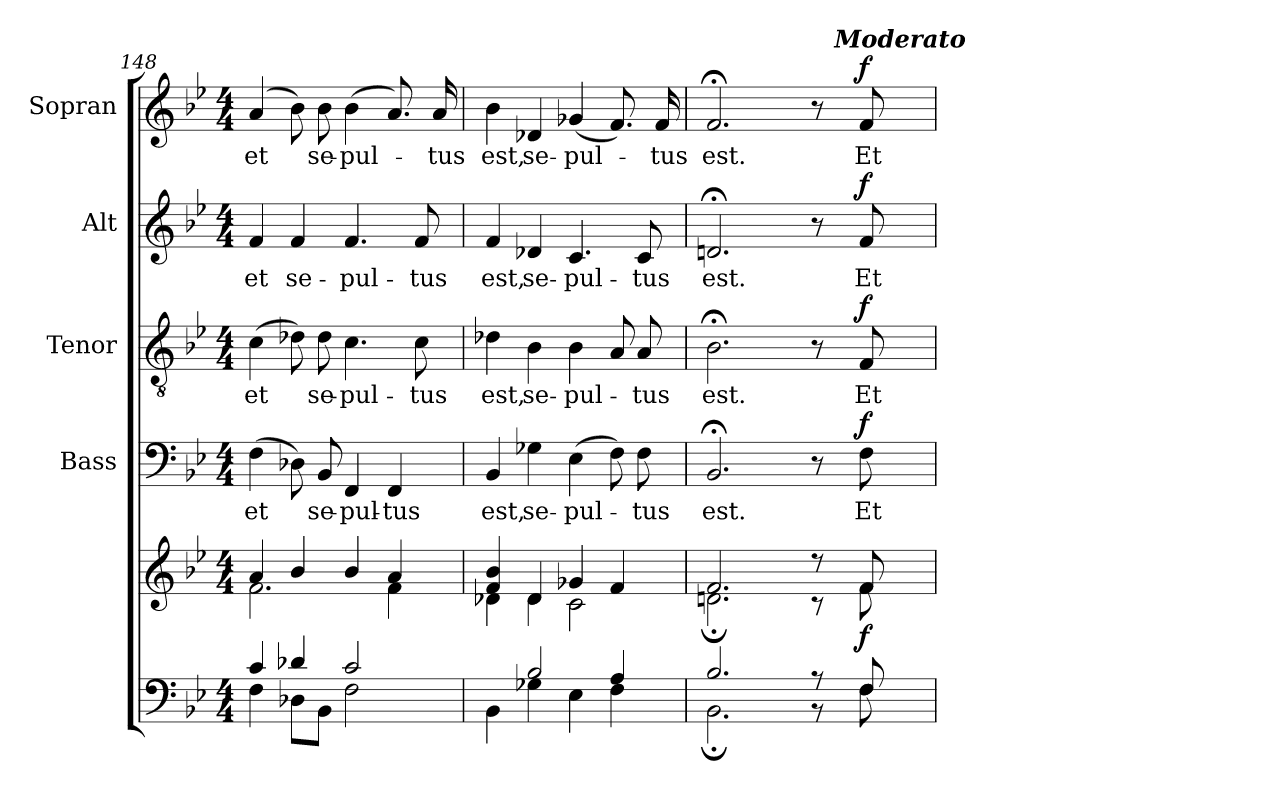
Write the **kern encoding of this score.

**kern	**kern	**dynam	**kern	**text	**dynam	**kern	**text	**dynam	**kern	**text	**dynam	**kern	**text	**dynam
*part5	*part5	*part5	*part4	*part4	*part4	*part3	*part3	*part3	*part2	*part2	*part2	*part1	*part1	*part1
*staff6	*staff5	*staff5/6	*staff4	*staff4	*staff4	*staff3	*staff3	*staff3	*staff2	*staff2	*staff2	*staff1	*staff1	*staff1
*	*	*	*I"Bass	*	*	*I"Tenor	*	*	*I"Alt	*	*	*I"Sopran	*	*
*	*	*	*I'B.	*	*	*I'T.	*	*	*I'A.	*	*	*I'S.	*	*
*clefF4	*clefG2	*	*clefF4	*	*	*clefGv2	*	*	*clefG2	*	*	*clefG2	*	*
*k[b-e-]	*k[b-e-]	*	*k[b-e-]	*	*	*k[b-e-]	*	*	*k[b-e-]	*	*	*k[b-e-]	*	*
*B-:	*B-:	*	*B-:	*	*	*B-:	*	*	*B-:	*	*	*B-:	*	*
*M4/4	*M4/4	*	*M4/4	*	*	*M4/4	*	*	*M4/4	*	*	*M4/4	*	*
=148	=148	=148	=148	=148	=148	=148	=148	=148	=148	=148	=148	=148	=148	=148
*^	*^	*	*	*	*	*	*	*	*	*	*	*	*	*
!	!	!	!	!	!	!LO:LY:b	!	!	!LO:LY:b	!	!	!LO:LY:b	!	!	!LO:LY:b	!
4c/	4F\	4a/	2.f\	.	(>4F\	et	.	(>4c\	et	.	4f/	et	.	(4a/	et	.
!	!	!	!	!	!	!	!	!	!	!	!	!LO:LY:b	!	!	!	!
4d-X/	8D-X\L	4b-/	.	.	8D-X\)	.	.	8d-X\)	.	.	4f/	se-	.	8b-\)	.	.
!	!	!	!	!	!	!LO:LY:b	!	!	!LO:LY:b	!	!	!	!	!	!LO:LY:b	!
.	8BB-\J	.	.	.	8BB-/	se-	.	8d-\	se-	.	.	.	.	8b-\	se-	.
!	!	!	!	!	!	!LO:LY:b	!	!	!LO:LY:b	!	!	!LO:LY:b	!	!	!LO:LY:b	!
2c/	2F\	4b-/	.	.	4FF/	-pul-	.	4.c\	-pul-	.	4.f/	-pul-	.	(>4b-\	-pul-	.
!	!	!	!	!	!	!LO:LY:b	!	!	!	!	!	!	!	!	!	!
.	.	4a/	4f\	.	4FF/	-tus	.	.	.	.	.	.	.	8.a/)	.	.
!	!	!	!	!	!	!	!	!	!LO:LY:b	!	!	!LO:LY:b	!	!	!	!
.	.	.	.	.	.	.	.	8c\	-tus	.	8f/	-tus	.	.	.	.
!	!	!	!	!	!	!	!	!	!	!	!	!	!	!	!LO:LY:b	!
.	.	.	.	.	.	.	.	.	.	.	.	.	.	16a/	-tus	.
=149	=149	=149	=149	=149	=149	=149	=149	=149	=149	=149	=149	=149	=149	=149	=149	=149
!	!	!	!	!	!	!LO:LY:b	!	!	!LO:LY:b	!	!	!LO:LY:b	!	!	!LO:LY:b	!
4ryy	4BB-\	4f/ 4b-/	4d-X\	.	4BB-/	est,	.	4d-X\	est,	.	4f/	est,	.	4b-\	est,	.
!	!	!	!	!	!	!LO:LY:b	!	!	!LO:LY:b	!	!	!LO:LY:b	!	!	!LO:LY:b	!
2B-/	4G-X\	4d-/	4d-\	.	4G-X\	se-	.	4B-\	se-	.	4d-X/	se-	.	4d-X/	se-	.
!	!	!	!	!	!	!LO:LY:b	!	!	!LO:LY:b	!	!	!LO:LY:b	!	!	!LO:LY:b	!
.	4E-\	4g-X/	2c\	.	(>4E-\	-pul-	.	4B-\	-pul-	.	4.c/	-pul-	.	(<4g-X/	-pul-	.
4A/	4F\	4f/	.	.	8F\)	.	.	8A/	.	.	.	.	.	8.f/)	.	.
!	!	!	!	!	!	!LO:LY:b	!	!	!LO:LY:b	!	!	!LO:LY:b	!	!	!	!
.	.	.	.	.	8F\	-tus	.	8A/	-tus	.	8c/	-tus	.	.	.	.
!	!	!	!	!	!	!	!	!	!	!	!	!	!	!	!LO:LY:b	!
.	.	.	.	.	.	.	.	.	.	.	.	.	.	16f/	-tus	.
!!LO:LB:g=z
=150	=150	=150	=150	=150	=150	=150	=150	=150	=150	=150	=150	=150	=150	=150	=150	=150
!	!	!	!	!	!	!LO:LY:b	!	!	!LO:LY:b	!	!	!LO:LY:b	!	!	!LO:LY:b	!
*	*	*	*	*	*	*	*	*	*	*	*	*	*	*^	*	*
2.B-/	2.BB-;\	2.f/	2.dn;<\	.	2.BB-;/	est.	.	2.B-;<\	est.	.	2.dn;</	est.	.	2.f;</	2ryy	est.	.
.	.	.	.	.	.	.	.	.	.	.	.	.	.	.	4ryy	.	.
8r	8r	8r	8r	.	8r	.	.	8r	.	.	8r	.	.	8r	16.ryy	.	.
!	!	!	!	!	!	!	!	!	!	!	!	!	!	!	!LO:TX:a:Bi:t=Moderato	!	!
.	.	.	.	.	.	.	.	.	.	.	.	.	.	.	8ryy	.	.
!	!	!	!	!LO:DY:b	!	!LO:LY:b	!LO:DY:a	!	!LO:LY:b	!LO:DY:a	!	!LO:LY:b	!LO:DY:a	!	!	!LO:LY:b	!LO:DY:a
8F/	8F\	8f/	8f\	f	8F\	Et	f	8F/	Et	f	8f/	Et	f	8f/	.	Et	f
.	.	.	.	.	.	.	.	.	.	.	.	.	.	.	32ryy	.	.
*v	*v	*	*	*	*	*	*	*	*	*	*	*	*	*v	*v	*	*
*	*v	*v	*	*	*	*	*	*	*	*	*	*	*	*	*
=	=	=	=	=	=	=	=	=	=	=	=	=	=	=
*-	*-	*-	*-	*-	*-	*-	*-	*-	*-	*-	*-	*-	*-	*-
